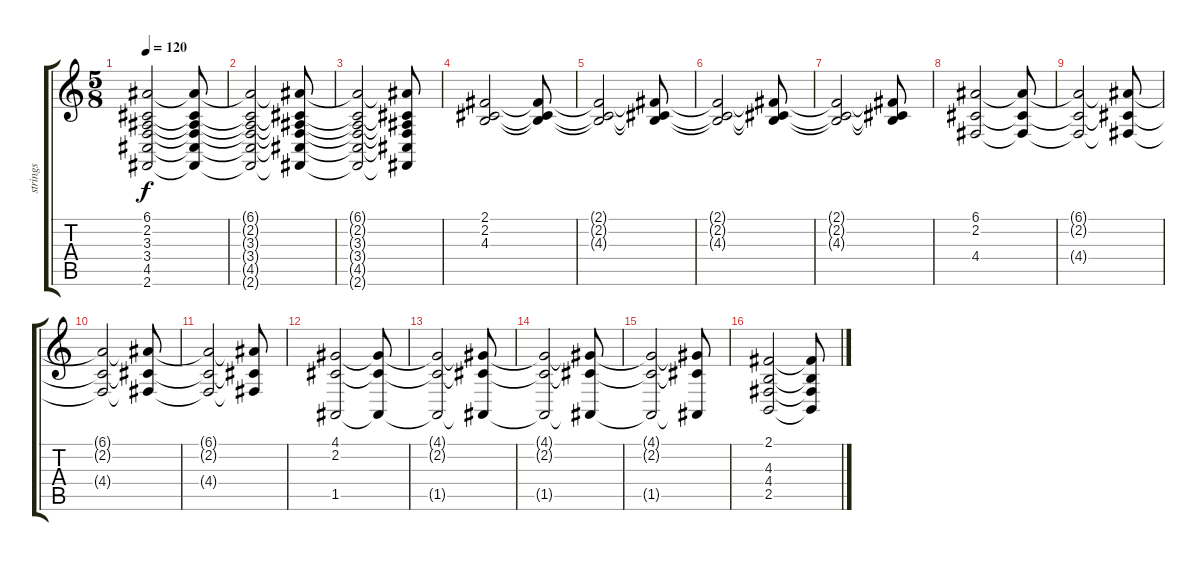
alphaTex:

\track ("strings" "strings") {instrument stringensemble1}
\staff {score tabs}
\tuning (E4 B3 G3 D3 A2 E2) {hide}
\ts (5 8)
\tempo 120
\clef g2
\ks c
(6.1{t} 2.2{t} 3.3{t} 3.4{t} 4.5{t} 2.6{t}).2{dy f} (6.1{t} 2.2{t} 3.3{t} 3.4{t} 4.5{t} 2.6{t}).8 |
(6.1{t} 2.2{t} 3.3{t} 3.4{t} 4.5{t} 2.6{t}).2 (6.1{t} 2.2{t} 3.3{t} 3.4{t} 4.5{t} 2.6{t}).8 |
(6.1{t} 2.2{t} 3.3{t} 3.4{t} 4.5{t} 2.6{t}).2 (6.1{t} 2.2{t} 3.3{t} 3.4{t} 4.5{t} 2.6{t}).8 |
(2.1 2.2 4.3).2 (2.1{t} 2.2{t} 4.3{t}).8 |
(2.1{t} 2.2{t} 4.3{t}).2 (2.1{t} 2.2{t} 4.3{t}).8 |
(2.1{t} 2.2{t} 4.3{t}).2 (2.1{t} 2.2{t} 4.3{t}).8 |
(2.1{t} 2.2{t} 4.3{t}).2 (2.1{t} 2.2{t} 4.3{t}).8 |
(6.1 2.2 4.4).2 (6.1{t} 2.2{t} 4.4{t}).8 |
(6.1{t} 2.2{t} 4.4{t}).2 (6.1{t} 2.2{t} 4.4{t}).8 |
(6.1{t} 2.2{t} 4.4{t}).2 (6.1{t} 2.2{t} 4.4{t}).8 |
(6.1{t} 2.2{t} 4.4{t}).2 (6.1{t} 2.2{t} 4.4{t}).8 |
(4.1 2.2 1.5).2 (4.1{t} 2.2{t} 1.5{t}).8 |
(4.1{t} 2.2{t} 1.5{t}).2 (4.1{t} 2.2{t} 1.5{t}).8 |
(4.1{t} 2.2{t} 1.5{t}).2 (4.1{t} 2.2{t} 1.5{t}).8 |
(4.1{t} 2.2{t} 1.5{t}).2 (4.1{t} 2.2{t} 1.5{t}).8 |
(2.1 4.3 4.4 2.5).2 (2.1{t} 4.3{t} 4.4{t} 2.5{t}).8
